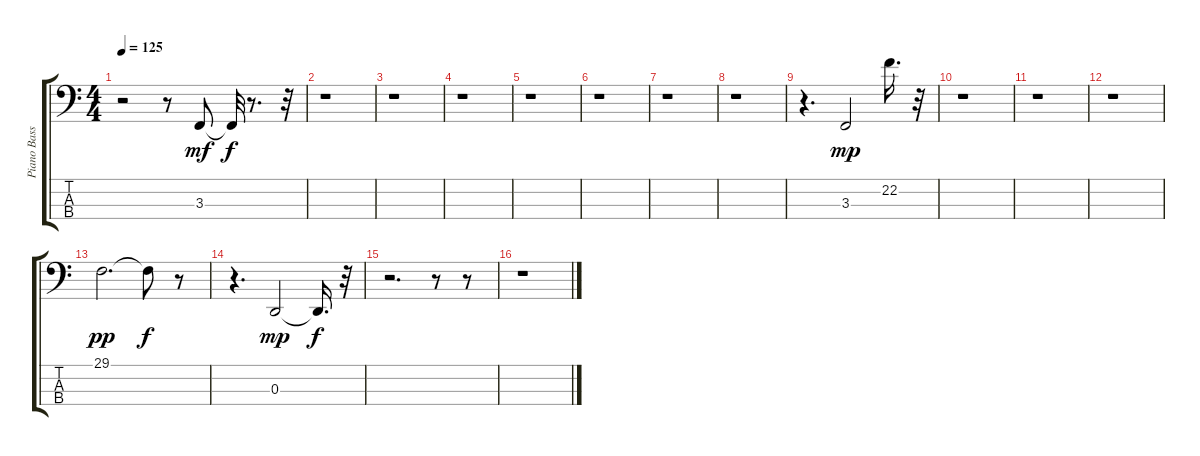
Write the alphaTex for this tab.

\track ("Piano Bass" "Piano Bass") {solo instrument acousticgrandpiano}
\staff {score tabs}
\tuning (C-1 G2 D2 A1) {hide}
\ts (4 4)
\tempo 125
\clef f4
\ks c
r.2{dy mp} r.8 3.3.8{dy mf} 3.3{t}.32{dy f} r.8{d} r.32 |
r.1 |
r.1 |
r.1 |
r.1 |
r.1 |
r.1 |
r.1 |
r.4{d} 3.3.2{dy mp} 22.2.16{d} r.32 |
r.1 |
r.1 |
r.1 |
29.1.2{d dy pp} 29.1{t}.8{dy f} r.8 |
r.4{d} 0.3.2{dy mp} 0.3{t}.16{d dy f} r.32 |
r.2{d} r.8 r.8 |
r.1
